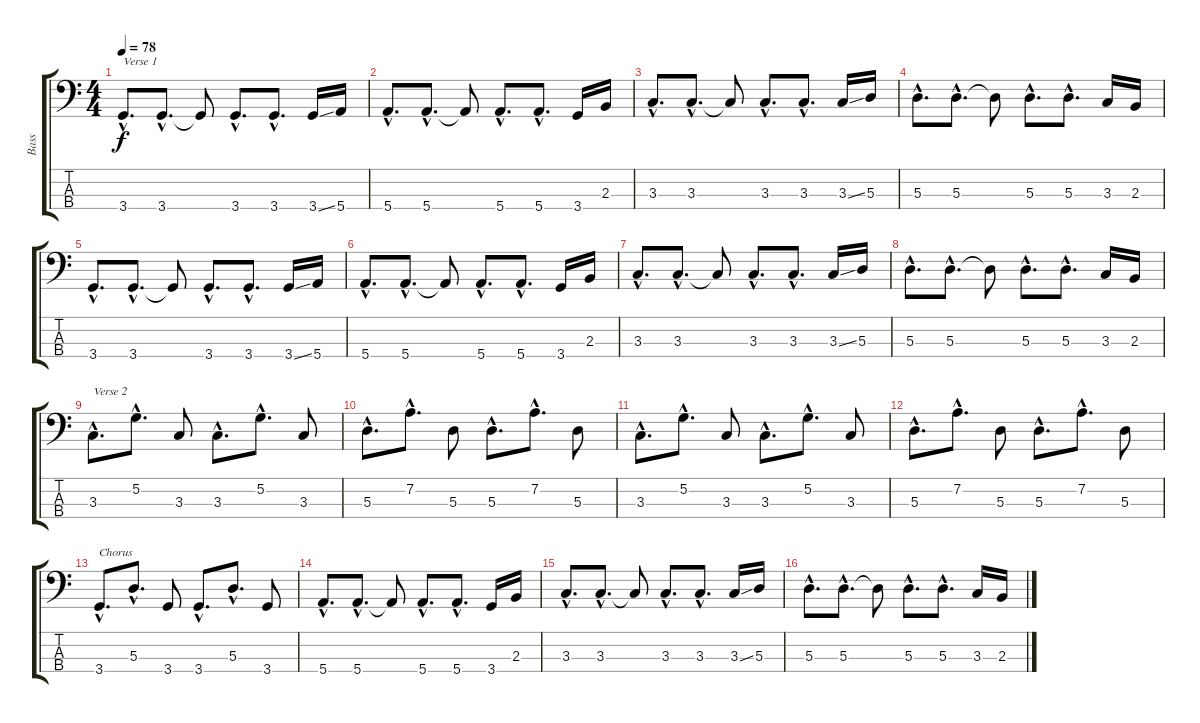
\track ("Bass" "Bass") {instrument electricbassfinger}
\staff {score tabs}
\tuning (G2 D2 A1 E1) {hide}
\ts (4 4)
\tempo 78
\clef f4
\ks c
3.4{hac}.8{d txt "Verse 1" dy f} 3.4{hac}.8{d} 3.4{t}.8 3.4{hac}.8{d} 3.4{hac}.8{d} 3.4{ss}.16 5.4.16 |
5.4{hac}.8{d} 5.4{hac}.8{d} 5.4{t}.8 5.4{hac}.8{d} 5.4{hac}.8{d} 3.4.16 2.3.16 |
3.3{hac}.8{d} 3.3{hac}.8{d} 3.3{t}.8 3.3{hac}.8{d} 3.3{hac}.8{d} 3.3{ss}.16 5.3.16 |
5.3{hac}.8{d} 5.3{hac}.8{d} 5.3{t}.8 5.3{hac}.8{d} 5.3{hac}.8{d} 3.3.16 2.3.16 |
3.4{hac}.8{d} 3.4{hac}.8{d} 3.4{t}.8 3.4{hac}.8{d} 3.4{hac}.8{d} 3.4{ss}.16 5.4.16 |
5.4{hac}.8{d} 5.4{hac}.8{d} 5.4{t}.8 5.4{hac}.8{d} 5.4{hac}.8{d} 3.4.16 2.3.16 |
3.3{hac}.8{d} 3.3{hac}.8{d} 3.3{t}.8 3.3{hac}.8{d} 3.3{hac}.8{d} 3.3{ss}.16 5.3.16 |
5.3{hac}.8{d} 5.3{hac}.8{d} 5.3{t}.8 5.3{hac}.8{d} 5.3{hac}.8{d} 3.3.16 2.3.16 |
3.3{hac}.8{d txt "Verse 2"} 5.2{hac}.8{d} 3.3.8 3.3{hac}.8{d} 5.2{hac}.8{d} 3.3.8 |
5.3{hac}.8{d} 7.2{hac}.8{d} 5.3.8 5.3{hac}.8{d} 7.2{hac}.8{d} 5.3.8 |
3.3{hac}.8{d} 5.2{hac}.8{d} 3.3.8 3.3{hac}.8{d} 5.2{hac}.8{d} 3.3.8 |
5.3{hac}.8{d} 7.2{hac}.8{d} 5.3.8 5.3{hac}.8{d} 7.2{hac}.8{d} 5.3.8 |
3.4{hac}.8{d txt "Chorus"} 5.3{hac}.8{d} 3.4.8 3.4{hac}.8{d} 5.3{hac}.8{d} 3.4.8 |
5.4{hac}.8{d} 5.4{hac}.8{d} 5.4{t}.8 5.4{hac}.8{d} 5.4{hac}.8{d} 3.4.16 2.3.16 |
3.3{hac}.8{d} 3.3{hac}.8{d} 3.3{t}.8 3.3{hac}.8{d} 3.3{hac}.8{d} 3.3{ss}.16 5.3.16 |
5.3{hac}.8{d} 5.3{hac}.8{d} 5.3{t}.8 5.3{hac}.8{d} 5.3{hac}.8{d} 3.3.16 2.3.16
